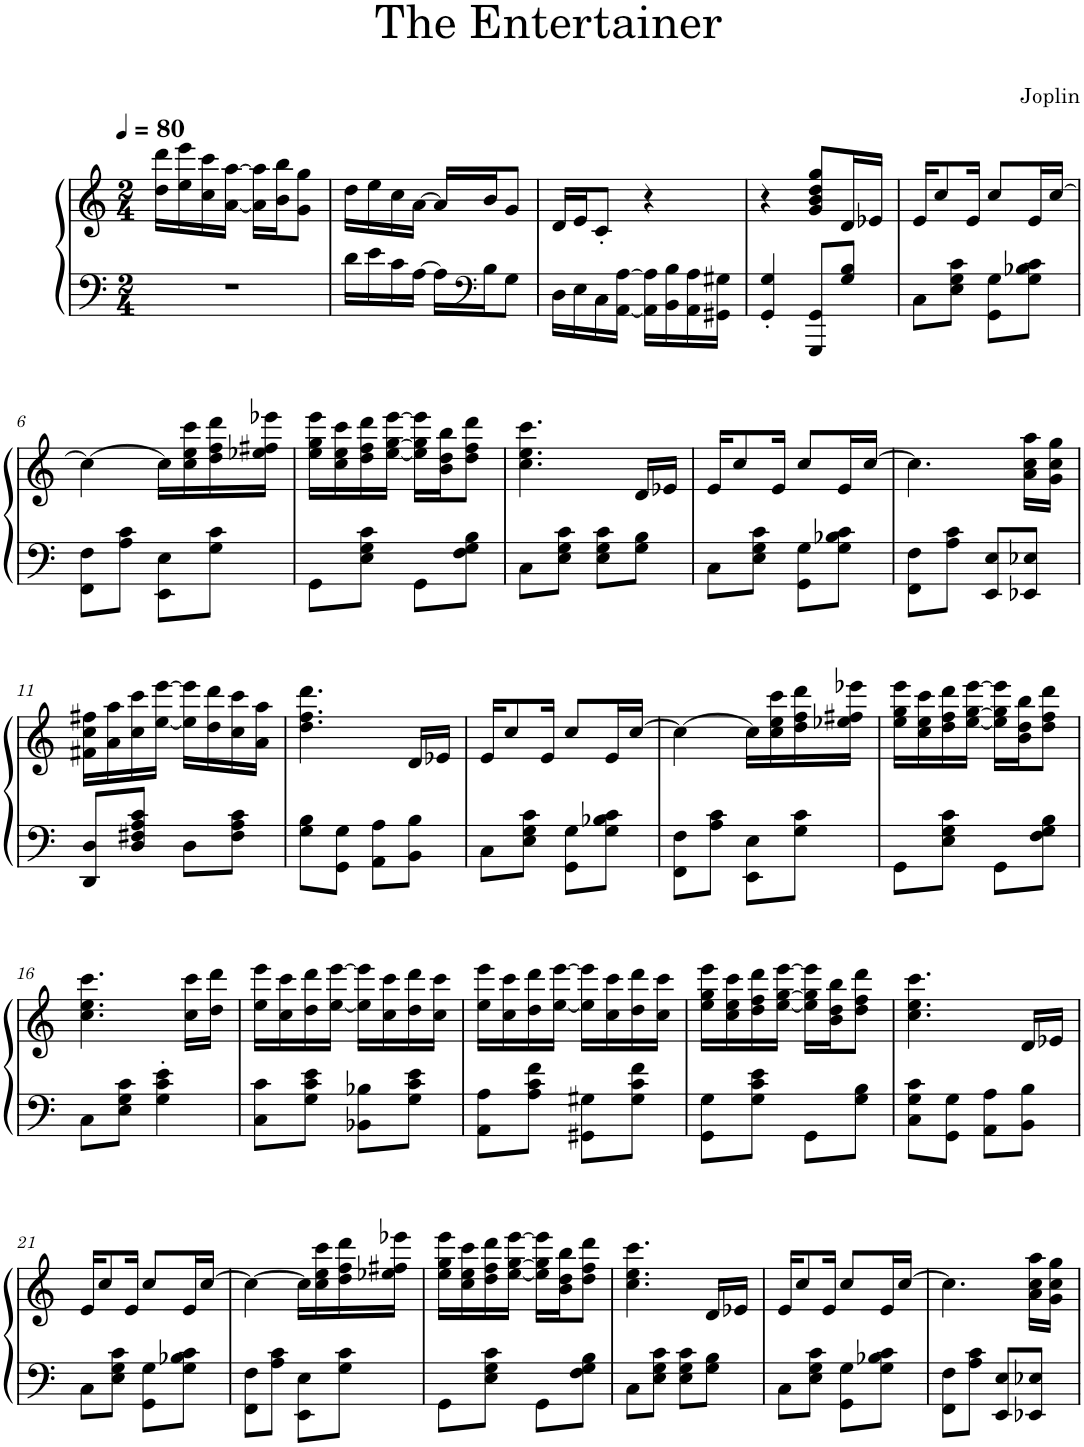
**kern	**kern
*part1	*part1
*staff2	*staff1
*I"酒吧鋼琴	*
*clefF4	*clefG2
*k[]	*k[]
*M2/4	*M2/4
*MM80	*MM80
=1	=1
2r	16dd\ 16ddd\LL
.	16ee\ 16eee\
.	16cc\ 16ccc\
.	[16a\ [16aa\JJ
.	16a\] 16aa\]LL
.	16b\ 16bb\J
.	8g\ 8gg\J
=2	=2
16d\LL	16dd\LL
16e\	16ee\
16c\	16cc\
[16A\JJ	[16a\JJ
16A\LL]	16a/LL]
*clefF4	*
16B\J	16b/J
8G\J	8g/J
=3	=3
16D\LL	16d/LL
16E\	16e/J
16C\	8c'/J
[16AA\ [16A\JJ	.
16AA\] 16A\]LL	4r
16BB\ 16B\	.
16AA\ 16A\	.
16GG#X\ 16G#X\JJ	.
=4	=4
4GG/' 4G/'	4r
8GGG/ 8GG/L	8g/ 8b/ 8dd/ 8gg/L
8G/ 8B/J	16d/L
.	16e-X/JJ
=5	=5
8C\L	16e/KL
.	8cc/
8E\ 8G\ 8c\J	.
.	16e/Jk
8GG\ 8G\L	8cc/L
8G\ 8B-X\ 8c\J	16e/L
.	[16cc/JJ
!!LO:LB:g=z
=6	=6
8FF\ 8F\L	4cc\_
8A\ 8c\J	.
8EE\ 8E\L	16cc\LL]
.	16cc\ 16ee\ 16ccc\
8G\ 8c\J	16dd\ 16ff\ 16ddd\
.	16ee-X\ 16ff#X\ 16eee-X\JJ
=7	=7
8GG\L	16ee\ 16gg\ 16eee\LL
.	16cc\ 16ee\ 16ccc\
8E\ 8G\ 8c\J	16dd\ 16ff\ 16ddd\
.	[16ee\ [16gg\ [16eee\JJ
8GG\L	16ee\] 16gg\] 16eee\]LL
.	16b\ 16dd\ 16bb\J
8F\ 8G\ 8B\J	8dd\ 8ff\ 8ddd\J
=8	=8
8C\L	4.cc\ 4.ee\ 4.ccc\
8E\ 8G\ 8c\J	.
8E\ 8G\ 8c\L	.
8G\ 8B\J	16d/LL
.	16e-X/JJ
=9	=9
8C\L	16e/KL
.	8cc/
8E\ 8G\ 8c\J	.
.	16e/Jk
8GG\ 8G\L	8cc/L
8G\ 8B-X\ 8c\J	16e/L
.	[16cc/JJ
=10	=10
8FF\ 8F\L	4.cc\]
8A\ 8c\J	.
8EE/ 8E/L	.
8EE-X/ 8E-X/J	16a\ 16cc\ 16aa\LL
.	16g\ 16cc\ 16gg\JJ
!!LO:LB:g=z
=11	=11
8DD/ 8D/L	16f#X\ 16cc\ 16ff#X\LL
.	16a\ 16aa\
8D/ 8F#X/ 8A/ 8c/J	16cc\ 16ccc\
.	[16ee\ [16eee\JJ
8D\L	16ee\] 16eee\]LL
.	16dd\ 16ddd\
8F#\ 8A\ 8c\J	16cc\ 16ccc\
.	16a\ 16aa\JJ
=12	=12
8G\ 8B\L	4.dd\ 4.ff\ 4.ddd\
8GG\ 8G\J	.
8AA\ 8A\L	.
8BB\ 8B\J	16d/LL
.	16e-X/JJ
=13	=13
8C\L	16e/KL
.	8cc/
8E\ 8G\ 8c\J	.
.	16e/Jk
8GG\ 8G\L	8cc/L
8G\ 8B-X\ 8c\J	16e/L
.	[16cc/JJ
=14	=14
8FF\ 8F\L	4cc\_
8A\ 8c\J	.
8EE\ 8E\L	16cc\LL]
.	16cc\ 16ee\ 16ccc\
8G\ 8c\J	16dd\ 16ff\ 16ddd\
.	16ee-X\ 16ff#X\ 16eee-X\JJ
=15	=15
8GG\L	16ee\ 16gg\ 16eee\LL
.	16cc\ 16ee\ 16ccc\
8E\ 8G\ 8c\J	16dd\ 16ff\ 16ddd\
.	[16ee\ [16gg\ [16eee\JJ
8GG\L	16ee\] 16gg\] 16eee\]LL
.	16b\ 16dd\ 16bb\J
8F\ 8G\ 8B\J	8dd\ 8ff\ 8ddd\J
!!LO:LB:g=z
=16	=16
8C\L	4.cc\ 4.ee\ 4.ccc\
8E\ 8G\ 8c\J	.
4G\' 4c\' 4e\'	.
.	16cc\ 16ccc\LL
.	16dd\ 16ddd\JJ
=17	=17
8C\ 8c\L	16ee\ 16eee\LL
.	16cc\ 16ccc\
8G\ 8c\ 8e\J	16dd\ 16ddd\
.	[16ee\ [16eee\JJ
8BB-X\ 8B-X\L	16ee\] 16eee\]LL
.	16cc\ 16ccc\
8G\ 8c\ 8e\J	16dd\ 16ddd\
.	16cc\ 16ccc\JJ
=18	=18
8AA\ 8A\L	16ee\ 16eee\LL
.	16cc\ 16ccc\
8A\ 8c\ 8f\J	16dd\ 16ddd\
.	[16ee\ [16eee\JJ
8GG#X\ 8G#X\L	16ee\] 16eee\]LL
.	16cc\ 16ccc\
8G#\ 8c\ 8f\J	16dd\ 16ddd\
.	16cc\ 16ccc\JJ
=19	=19
8GG\ 8G\L	16ee\ 16gg\ 16eee\LL
.	16cc\ 16ee\ 16ccc\
8G\ 8c\ 8e\J	16dd\ 16ff\ 16ddd\
.	[16ee\ [16gg\ [16eee\JJ
8GG\L	16ee\] 16gg\] 16eee\]LL
.	16b\ 16dd\ 16bb\J
8G\ 8B\J	8dd\ 8ff\ 8ddd\J
=20	=20
8C\ 8G\ 8c\L	4.cc\ 4.ee\ 4.ccc\
8GG\ 8G\J	.
8AA\ 8A\L	.
8BB\ 8B\J	16d/LL
.	16e-X/JJ
!!LO:LB:g=z
=21	=21
8C\L	16e/KL
.	8cc/
8E\ 8G\ 8c\J	.
.	16e/Jk
8GG\ 8G\L	8cc/L
8G\ 8B-X\ 8c\J	16e/L
.	[16cc/JJ
=22	=22
8FF\ 8F\L	4cc\_
8A\ 8c\J	.
8EE\ 8E\L	16cc\LL]
.	16cc\ 16ee\ 16ccc\
8G\ 8c\J	16dd\ 16ff\ 16ddd\
.	16ee-X\ 16ff#X\ 16eee-X\JJ
=23	=23
8GG\L	16ee\ 16gg\ 16eee\LL
.	16cc\ 16ee\ 16ccc\
8E\ 8G\ 8c\J	16dd\ 16ff\ 16ddd\
.	[16ee\ [16gg\ [16eee\JJ
8GG\L	16ee\] 16gg\] 16eee\]LL
.	16b\ 16dd\ 16bb\J
8F\ 8G\ 8B\J	8dd\ 8ff\ 8ddd\J
=24	=24
8C\L	4.cc\ 4.ee\ 4.ccc\
8E\ 8G\ 8c\J	.
8E\ 8G\ 8c\L	.
8G\ 8B\J	16d/LL
.	16e-X/JJ
=25	=25
8C\L	16e/KL
.	8cc/
8E\ 8G\ 8c\J	.
.	16e/Jk
8GG\ 8G\L	8cc/L
8G\ 8B-X\ 8c\J	16e/L
.	[16cc/JJ
=26	=26
8FF\ 8F\L	4.cc\]
8A\ 8c\J	.
8EE/ 8E/L	.
8EE-X/ 8E-X/J	16a\ 16cc\ 16aa\LL
.	16g\ 16cc\ 16gg\JJ
=	=
*-	*-
